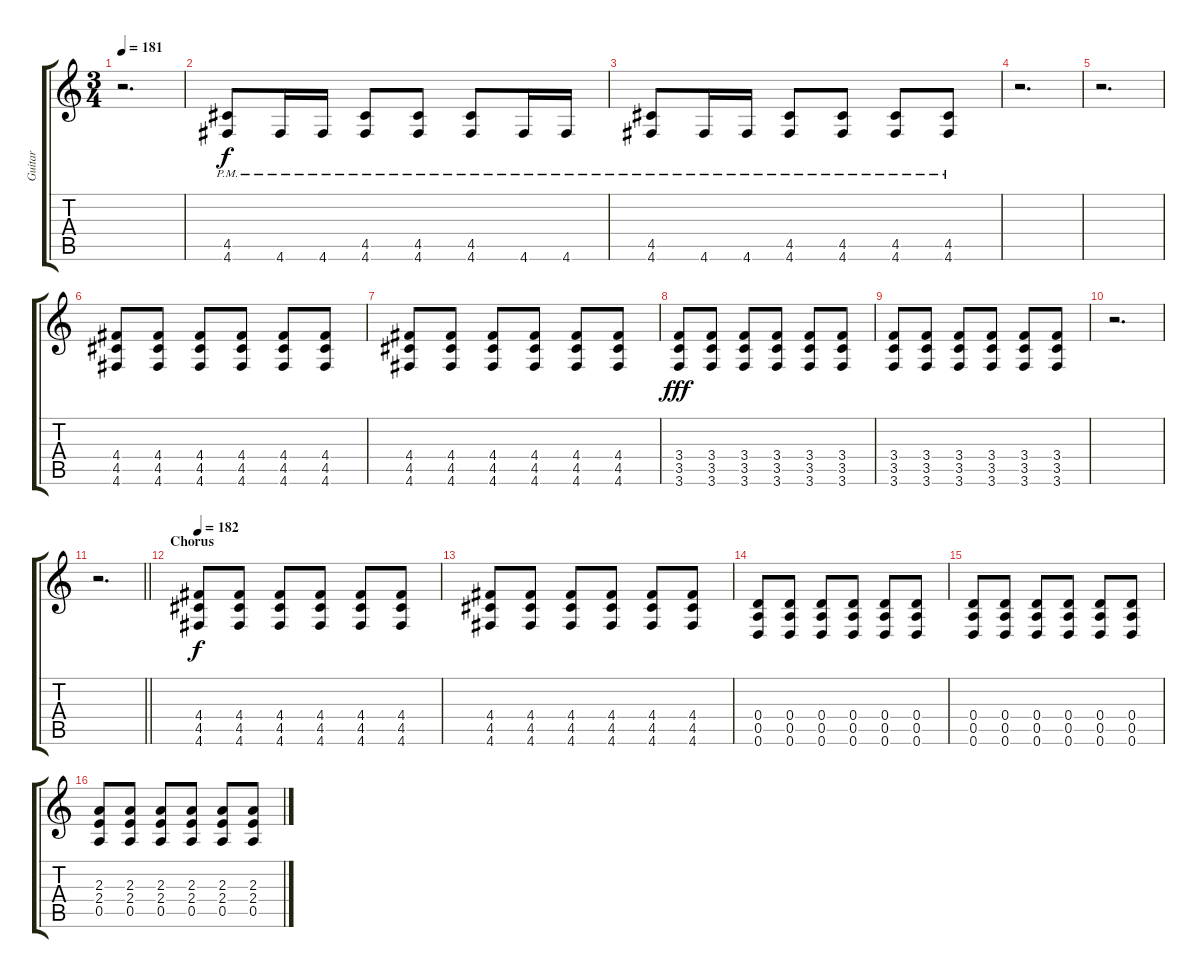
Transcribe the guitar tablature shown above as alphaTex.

\track ("Guitar" "Guitar") {instrument distortionguitar}
\staff {score tabs}
\tuning (E4 B3 G3 D3 A2 D2) {hide}
\ts (3 4)
\tempo 181
\clef g2
\ks c
r.2{d dy f} |
(4.5{pm} 4.6{pm}).8 4.6{pm}.16 4.6{pm}.16 (4.5{pm} 4.6{pm}).8 (4.5{pm} 4.6{pm}).8 (4.5{pm} 4.6{pm}).8 4.6{pm}.16 4.6{pm}.16 |
(4.5{pm} 4.6{pm}).8 4.6{pm}.16 4.6{pm}.16 (4.5{pm} 4.6{pm}).8 (4.5{pm} 4.6{pm}).8 (4.5{pm} 4.6{pm}).8 (4.5{pm} 4.6{pm}).8 |
r.2{d} |
r.2{d} |
(4.4 4.5 4.6).8 (4.4 4.5 4.6).8 (4.4 4.5 4.6).8 (4.4 4.5 4.6).8 (4.4 4.5 4.6).8 (4.4 4.5 4.6).8 |
(4.4 4.5 4.6).8 (4.4 4.5 4.6).8 (4.4 4.5 4.6).8 (4.4 4.5 4.6).8 (4.4 4.5 4.6).8 (4.4 4.5 4.6).8 |
(3.4 3.5 3.6).8{dy fff} (3.4 3.5 3.6).8 (3.4 3.5 3.6).8 (3.4 3.5 3.6).8 (3.4 3.5 3.6).8 (3.4 3.5 3.6).8 |
(3.4 3.5 3.6).8 (3.4 3.5 3.6).8 (3.4 3.5 3.6).8 (3.4 3.5 3.6).8 (3.4 3.5 3.6).8 (3.4 3.5 3.6).8 |
r.2{d} |
\barLineRight lightlight
r.2{d} |
\section ("" "Chorus")
\tempo 182
(4.4 4.5 4.6).8{dy f} (4.4 4.5 4.6).8 (4.4 4.5 4.6).8 (4.4 4.5 4.6).8 (4.4 4.5 4.6).8 (4.4 4.5 4.6).8 |
(4.4 4.5 4.6).8 (4.4 4.5 4.6).8 (4.4 4.5 4.6).8 (4.4 4.5 4.6).8 (4.4 4.5 4.6).8 (4.4 4.5 4.6).8 |
(0.4 0.5 0.6).8 (0.4 0.5 0.6).8 (0.4 0.5 0.6).8 (0.4 0.5 0.6).8 (0.4 0.5 0.6).8 (0.4 0.5 0.6).8 |
(0.4 0.5 0.6).8 (0.4 0.5 0.6).8 (0.4 0.5 0.6).8 (0.4 0.5 0.6).8 (0.4 0.5 0.6).8 (0.4 0.5 0.6).8 |
(2.3 2.4 0.5).8 (2.3 2.4 0.5).8 (2.3 2.4 0.5).8 (2.3 2.4 0.5).8 (2.3 2.4 0.5).8 (2.3 2.4 0.5).8
